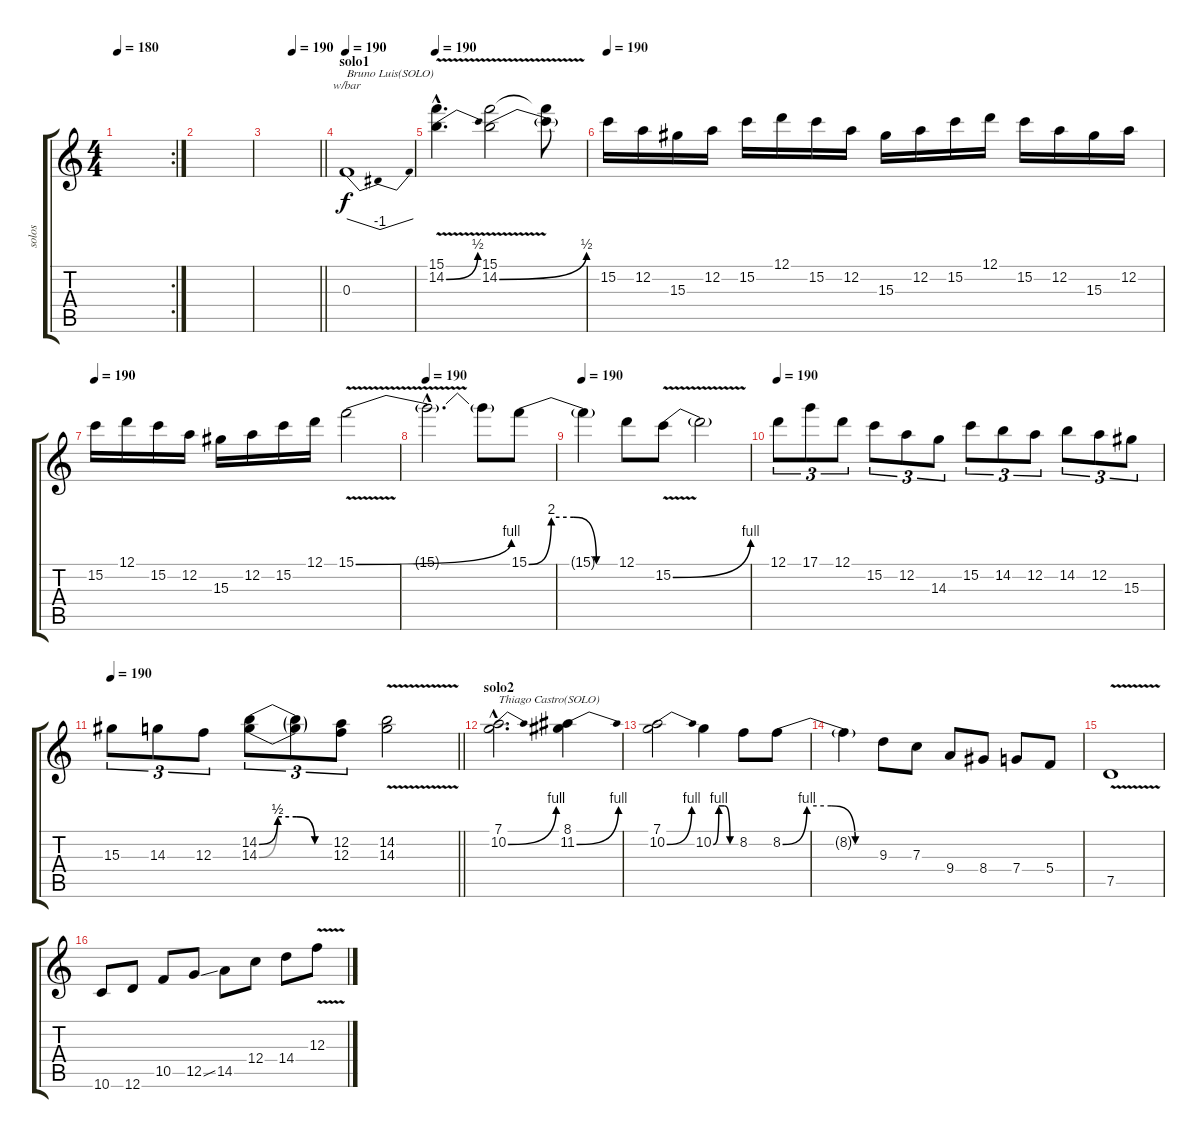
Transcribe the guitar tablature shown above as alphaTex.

\track ("solos" "solos") {instrument distortionguitar}
\staff {score tabs}
\tuning (D4 A3 F3 C3 G2 D2) {hide}
\rc 2
\ts (4 4)
\tempo 180
\clef g2
\ks c
|
|
\tempo (190 0.5)
\barLineRight lightlight
|
\section ("" "solo1")
\tempo 190
0.3.1{tbe (dip default 0 0 30 -4 60 0) txt "Bruno Luis(SOLO)"} |
\tempo 190
(15.1{hac} 14.2{be (bend 0 0 60 2) v hac}).4{d} (15.1 14.2{be (bend 0 0 60 2) v}).2 (15.1{t} 14.2{t}).8 |
\tempo 190
15.2.16 12.2.16 15.3.16 12.2.16 15.2.16 12.1.16 15.2.16 12.2.16 15.3.16 12.2.16 15.2.16 12.1.16 15.2.16 12.2.16 15.3.16 12.2.16 |
\tempo 190
15.2.16 12.1.16 15.2.16 12.2.16 15.3.16 12.2.16 15.2.16 12.1.16 15.1{be (bend 0 0 60 4) v}.2 |
\tempo 190
15.1{hac t}.2{d} 15.1{t}.8 15.1{be (custom 0 0 15 8 30 8 45 0 60 0)}.8 |
\tempo 190
15.1{t}.4 12.1.8 15.2{be (bend 0 0 60 4) v}.8 15.2{t}.2 |
\tempo 190
12.1.8{tu (3 2)} 17.1.8{tu (3 2)} 12.1.8{tu (3 2)} 15.2.8{tu (3 2)} 12.2.8{tu (3 2)} 14.3.8{tu (3 2)} 15.2.8{tu (3 2)} 14.2.8{tu (3 2)} 12.2.8{tu (3 2)} 14.2.8{tu (3 2)} 12.2.8{tu (3 2)} 15.3.8{tu (3 2)} |
\tempo 190
\barLineRight lightlight
15.3.8{tu (3 2)} 14.3.8{tu (3 2)} 12.3.8{tu (3 2)} (14.2{be (custom 0 0 15 2 30 2 45 0 60 0)} 14.3{be (custom 0 0 15 2 30 2 45 0 60 0)}).8{tu (3 2)} (14.2{t} 14.3{t}).8{tu (3 2)} (12.2 12.3).8{tu (3 2)} (14.2{v} 14.3{v}).2 |
\section ("" "solo2")
(7.1{hac} 10.2{be (bend 0 0 60 4) hac}).2{d txt "Thiago Castro(SOLO)"} (8.1 11.2{be (bend 0 0 60 4)}).4 |
(7.1 10.2{be (bend 0 0 60 4)}).2 10.2{be (custom 0 0 15 4 30 4 45 0 60 0)}.4 8.2.8 8.2{be (custom 0 0 15 4 30 4 45 0 60 0)}.8 |
8.2{t}.4 9.3.8 7.3.8 9.4.8 8.4.8 7.4.8 5.4.8 |
7.5{v}.1 |
10.6.8 12.6.8 10.5.8 12.5{ss}.8 14.5.8 12.4.8 14.4.8 12.3{v}.8
